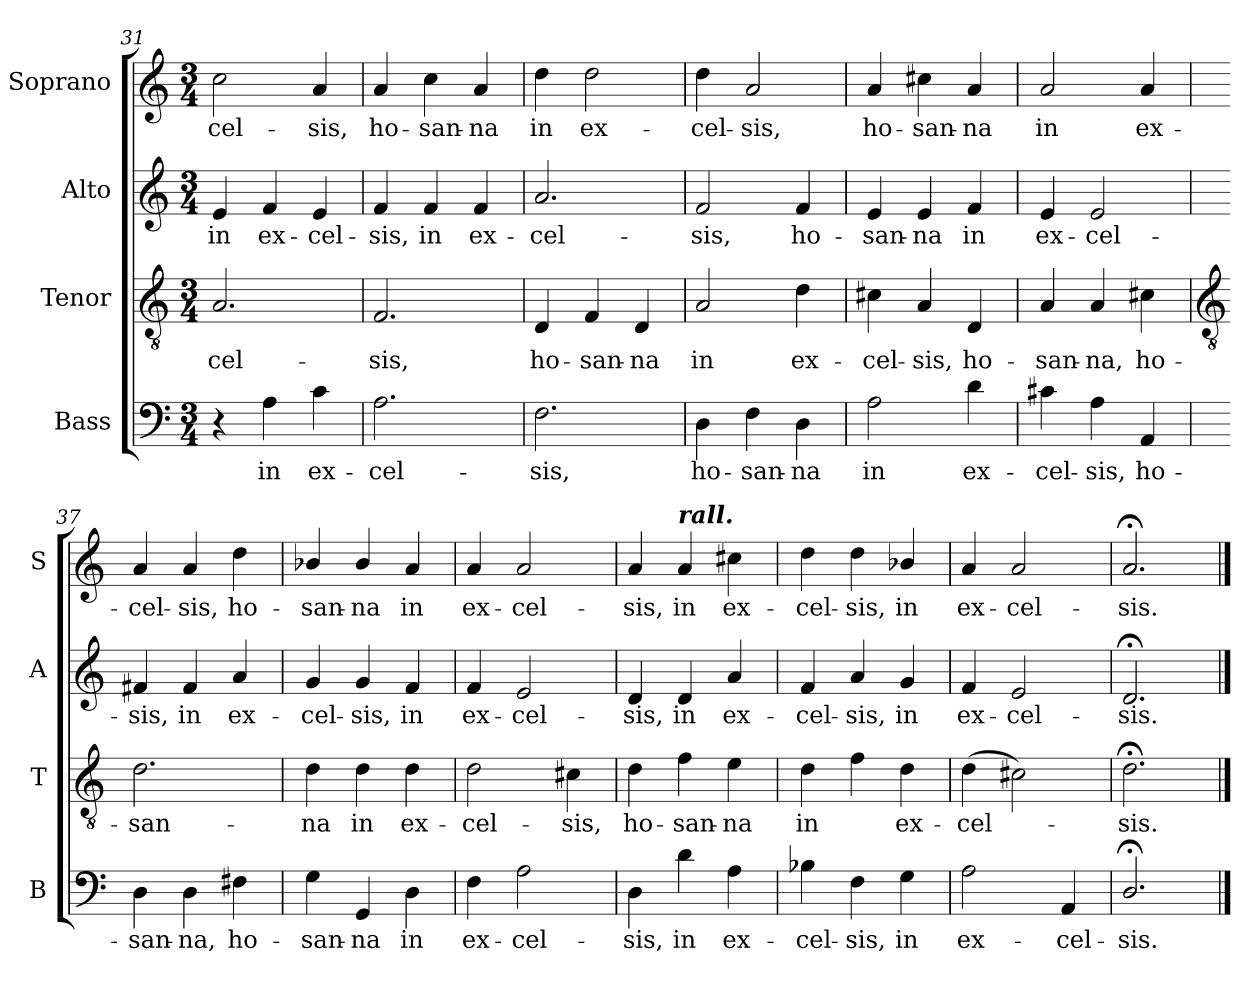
**kern	**text	**kern	**text	**kern	**text	**kern	**text
*part4	*part4	*part3	*part3	*part2	*part2	*part1	*part1
*staff4	*staff4	*staff3	*staff3	*staff2	*staff2	*staff1	*staff1
*I"Bass	*	*I"Tenor	*	*I"Alto	*	*I"Soprano	*
*I'B	*	*I'T	*	*I'A	*	*I'S	*
*clefF4	*	*clefGv2	*	*clefG2	*	*clefG2	*
*k[]	*	*k[]	*	*k[]	*	*k[]	*
*C:	*	*C:	*	*C:	*	*C:	*
*M3/4	*	*M3/4	*	*M3/4	*	*M3/4	*
=31	=31	=31	=31	=31	=31	=31	=31
!	!	!	!LO:LY:b	!	!LO:LY:b	!	!LO:LY:b
4r	.	2.A/	-cel-	4e	in	2cc	-cel-
!	!LO:LY:b	!	!	!	!LO:LY:b	!	!
4A	in	.	.	4f	ex-	.	.
!	!LO:LY:b	!	!	!	!LO:LY:b	!	!LO:LY:b
4c	ex-	.	.	4e	-cel-	4a	-sis,
=32	=32	=32	=32	=32	=32	=32	=32
!	!LO:LY:b	!	!LO:LY:b	!	!LO:LY:b	!	!LO:LY:b
2.A	-cel-	2.F	-sis,	4f	-sis,	4a	ho-
!	!	!	!	!	!LO:LY:b	!	!LO:LY:b
.	.	.	.	4f	in	4cc	-san-
!	!	!	!	!	!LO:LY:b	!	!LO:LY:b
.	.	.	.	4f	ex-	4a	-na
=33	=33	=33	=33	=33	=33	=33	=33
!	!LO:LY:b	!	!LO:LY:b	!	!LO:LY:b	!	!LO:LY:b
2.F	-sis,	4D	ho-	2.a/	-cel-	4dd	in
!	!	!	!LO:LY:b	!	!	!	!LO:LY:b
.	.	4F	-san-	.	.	2dd	ex-
!	!	!	!LO:LY:b	!	!	!	!
.	.	4D	-na	.	.	.	.
=34	=34	=34	=34	=34	=34	=34	=34
!	!LO:LY:b	!	!LO:LY:b	!	!LO:LY:b	!	!LO:LY:b
4D	ho-	2A	in	2f	-sis,	4dd	-cel-
!	!LO:LY:b	!	!	!	!	!	!LO:LY:b
4F	-san-	.	.	.	.	2a	-sis,
!	!LO:LY:b	!	!LO:LY:b	!	!LO:LY:b	!	!
4D	-na	4d	ex-	4f	ho-	.	.
=35	=35	=35	=35	=35	=35	=35	=35
!	!LO:LY:b	!	!LO:LY:b	!	!LO:LY:b	!	!LO:LY:b
2A	in	4c#X	-cel-	4e	-san-	4a	ho-
!	!	!	!LO:LY:b	!	!LO:LY:b	!	!LO:LY:b
.	.	4A/	-sis,	4e	-na	4cc#X	-san-
!	!LO:LY:b	!	!LO:LY:b	!	!LO:LY:b	!	!LO:LY:b
4d	ex-	4D	ho-	4f	in	4a	-na
=36	=36	=36	=36	=36	=36	=36	=36
!	!LO:LY:b	!	!LO:LY:b	!	!LO:LY:b	!	!LO:LY:b
4c#X	-cel-	4A	-san-	4e	ex-	2a	in
!	!LO:LY:b	!	!LO:LY:b	!	!LO:LY:b	!	!
4A	-sis,	4A	-na,	2e	-cel-	.	.
!	!LO:LY:b	!	!LO:LY:b	!	!	!	!LO:LY:b
4AA	ho-	4c#X	ho-	.	.	4a	ex-
!!LO:LB:g=z
=37	=37	=37	=37	=37	=37	=37	=37
*	*	*clefGv2	*	*	*	*	*
!	!LO:LY:b	!	!LO:LY:b	!	!LO:LY:b	!	!LO:LY:b
4D	-san-	2.d	-san-	4f#X	-sis,	4a	-cel-
!	!LO:LY:b	!	!	!	!LO:LY:b	!	!LO:LY:b
4D	-na,	.	.	4f#	in	4a	-sis,
!	!LO:LY:b	!	!	!	!LO:LY:b	!	!LO:LY:b
4F#X	ho-	.	.	4a/	ex-	4dd	ho-
=38	=38	=38	=38	=38	=38	=38	=38
!	!LO:LY:b	!	!LO:LY:b	!	!LO:LY:b	!	!LO:LY:b
4G	-san-	4d	-na	4g	-cel-	4b-X/	-san-
!	!LO:LY:b	!	!LO:LY:b	!	!LO:LY:b	!	!LO:LY:b
4GG	-na	4d	in	4g	-sis,	4b-/	-na
!	!LO:LY:b	!	!LO:LY:b	!	!LO:LY:b	!	!LO:LY:b
4D	in	4d	ex-	4f	in	4a	in
=39	=39	=39	=39	=39	=39	=39	=39
!	!LO:LY:b	!	!LO:LY:b	!	!LO:LY:b	!	!LO:LY:b
4F	ex-	2d	-cel-	4f	ex-	4a	ex-
!	!LO:LY:b	!	!	!	!LO:LY:b	!	!LO:LY:b
2A	-cel-	.	.	2e	-cel-	2a	-cel-
!	!	!	!LO:LY:b	!	!	!	!
.	.	4c#X	-sis,	.	.	.	.
=40	=40	=40	=40	=40	=40	=40	=40
!	!LO:LY:b	!	!LO:LY:b	!	!LO:LY:b	!	!LO:LY:b
4D	-sis,	4d	ho-	4d	-sis,	4a	-sis,
!	!	!	!	!	!	!LO:TX:a:Bi:t=rall.	!
!	!LO:LY:b	!	!LO:LY:b	!	!LO:LY:b	!	!LO:LY:b
4d	in	4f	-san-	4d	in	4a	in
!	!LO:LY:b	!	!LO:LY:b	!	!LO:LY:b	!	!LO:LY:b
4A	ex-	4e	-na	4a/	ex-	4cc#X	ex-
=41	=41	=41	=41	=41	=41	=41	=41
!	!LO:LY:b	!	!LO:LY:b	!	!LO:LY:b	!	!LO:LY:b
4B-X	-cel-	4d	in	4f	-cel-	4dd	-cel-
!	!LO:LY:b	!	!	!	!LO:LY:b	!	!LO:LY:b
4F	-sis,	4f	.	4a/	-sis,	4dd	-sis,
!	!LO:LY:b	!	!LO:LY:b	!	!LO:LY:b	!	!LO:LY:b
4G	in	4d	ex-	4g	in	4b-X/	in
=42	=42	=42	=42	=42	=42	=42	=42
!	!LO:LY:b	!	!LO:LY:b	!	!LO:LY:b	!	!LO:LY:b
2A	ex-	(>4d	-cel-	4f	ex-	4a/	ex-
!	!	!	!	!	!LO:LY:b	!	!LO:LY:b
.	.	2c#X)	.	2e	-cel-	2a/	-cel-
!	!LO:LY:b	!	!	!	!	!	!
4AA	-cel-	.	.	.	.	.	.
=43	=43	=43	=43	=43	=43	=43	=43
!	!LO:LY:b	!	!LO:LY:b	!	!LO:LY:b	!	!LO:LY:b
2.D;</	-sis.	2.d;<	sis.	2.d;<	-sis.	2.a;</	-sis.
==	==	==	==	==	==	==	==
*-	*-	*-	*-	*-	*-	*-	*-
